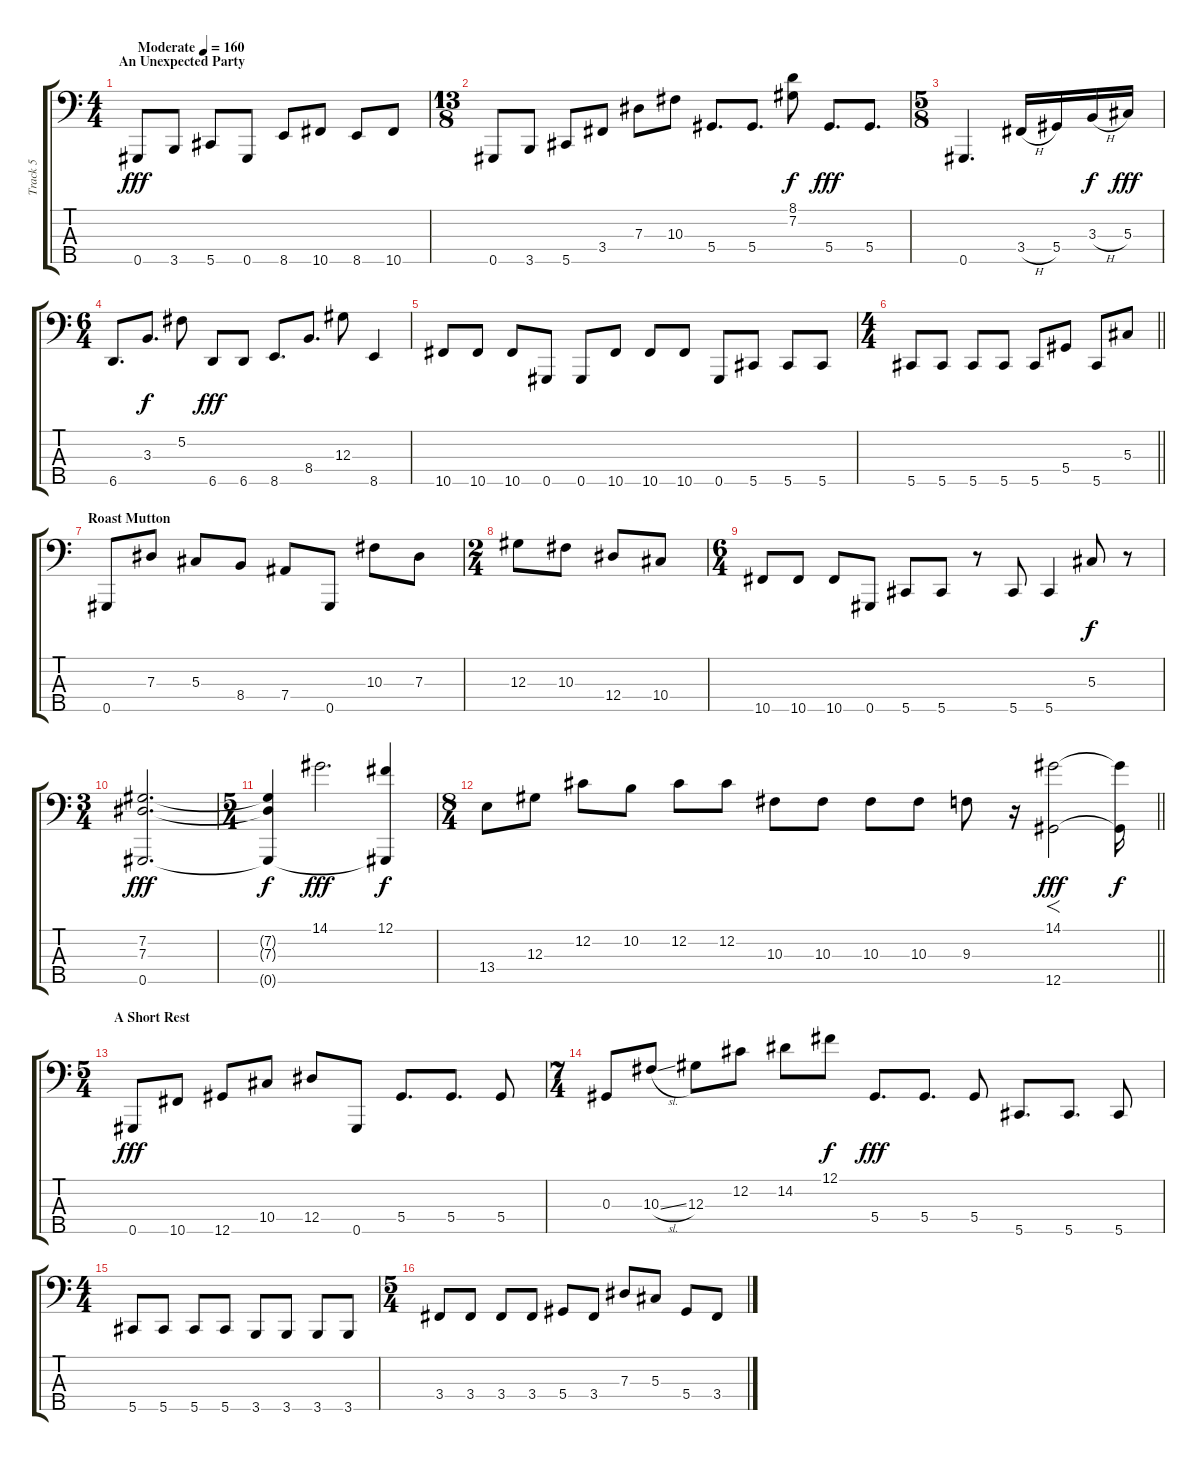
\track ("Track 5" "Track 5") {instrument slapbass1}
\staff {score tabs}
\tuning (Gb2 Db2 Ab1 Eb1 Ab0) {hide}
\ts (4 4)
\section ("" "An Unexpected Party")
\tempo (160 "Moderate")
\clef f4
\ks c
0.5.8{dy fff instrument electricbasspick} 3.5.8 5.5.8 0.5.8 8.5.8 10.5.8 8.5.8 10.5.8 |
\ts (13 8)
0.5.8 3.5.8 5.5.8 3.4.8 7.3.8 10.3.8 5.4.8{d} 5.4.8{d} (8.1 7.2).8{dy f} 5.4.8{d dy fff} 5.4.8{d} |
\ts (5 8)
0.5.4{d} 3.4{h}.16 5.4.16 3.3{h}.16{dy f} 5.3.16{dy fff} |
\ts (6 4)
6.5.8{d} 3.3.8{d dy f} 5.2.8 6.5.8{dy fff} 6.5.8 8.5.8{d} 8.4.8{d} 12.3.8 8.5.4 |
10.5.8 10.5.8 10.5.8 0.5.8 0.5.8 10.5.8 10.5.8 10.5.8 0.5.8 5.5.8 5.5.8 5.5.8 |
\ts (4 4)
\barLineRight lightlight
5.5.8 5.5.8 5.5.8 5.5.8 5.5.8 5.4.8 5.5.8 5.3.8 |
\section ("" "Roast Mutton")
0.5.8 7.3.8 5.3.8 8.4.8 7.4.8 0.5.8 10.3.8 7.3.8 |
\ts (2 4)
12.3.8 10.3.8 12.4.8 10.4.8 |
\ts (6 4)
10.5.8 10.5.8 10.5.8 0.5.8 5.5.8 5.5.8 r.8 5.5.8 5.5.4 5.3.8{dy f} r.8 |
\ts (3 4)
(7.2 7.3 0.5).2{d dy fff} |
\ts (5 4)
(7.2{t} 7.3{t} 0.5{t}).4{dy f} 14.1.2{d dy fff} (12.1 0.5{t}).4{dy f} |
\ts (8 4)
\barLineRight lightlight
13.4.8 12.3.8 12.2.8 10.2.8 12.2.8 12.2.8 10.3.8 10.3.8 10.3.8 10.3.8 9.3.8 r.16 (14.1 12.5).2{f dy fff} (14.1{t} 12.5{t}).16{dy f} |
\ts (5 4)
\section ("" "A Short Rest")
0.5.8{dy fff} 10.5.8 12.5.8 10.4.8 12.4.8 0.5.8 5.4.8{d} 5.4.8{d} 5.4.8 |
\ts (7 4)
0.3.8 10.3{sl}.8 12.3.8 12.2.8 14.2.8 12.1.8{dy f} 5.4.8{d dy fff} 5.4.8{d} 5.4.8 5.5.8{d} 5.5.8{d} 5.5.8 |
\ts (4 4)
5.5.8 5.5.8 5.5.8 5.5.8 3.5.8 3.5.8 3.5.8 3.5.8 |
\ts (5 4)
3.4.8 3.4.8 3.4.8 3.4.8 5.4.8 3.4.8 7.3.8 5.3.8 5.4.8 3.4.8
